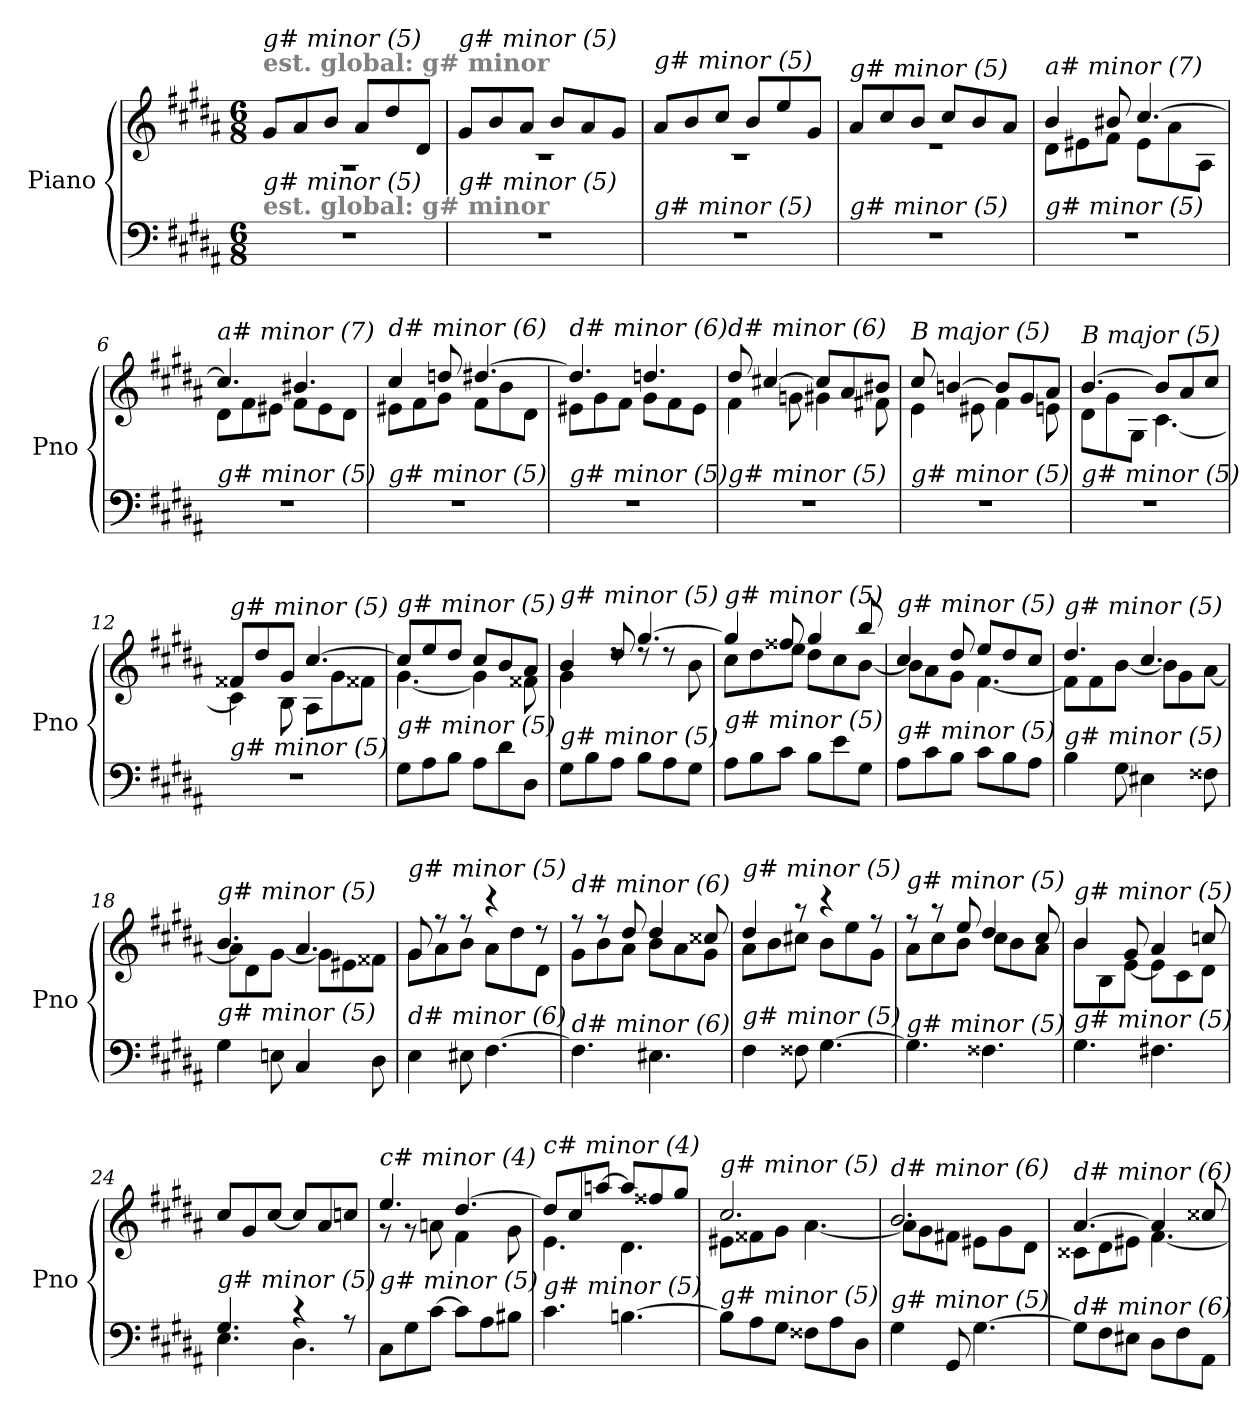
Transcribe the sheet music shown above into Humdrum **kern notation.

**kern	**kern
*part1	*part1
*staff2	*staff1
*I"Piano	*
*I'Pno	*
*clefF4	*clefG2
*k[f#c#g#d#a#]	*k[f#c#g#d#a#]
*M6/8	*M6/8
=1	=1
*	*^
!	!LO:TX:a:B:color=#808080:t=est. global&colon; g# minor	!
!	!LO:TX:i:t=g# minor (5)	!
!LO:TX:a:B:color=#808080:t=est. global&colon; g# minor	!	!
!LO:TX:i:t=g# minor (5)	!	!
2.r	8g#/L	2.r
.	8a#/	.
.	8b/J	.
.	8a#/L	.
.	8dd#/	.
.	8d#/J	.
=2	=2	=2
!	!LO:TX:i:t=g# minor (5)	!
!LO:TX:i:t=g# minor (5)	!	!
2.r	8g#/L	2.r
.	8b/	.
.	8a#/J	.
.	8b/L	.
.	8a#/	.
.	8g#/J	.
=3	=3	=3
!	!LO:TX:i:t=g# minor (5)	!
!LO:TX:i:t=g# minor (5)	!	!
2.r	8a#/L	2.r
.	8b/	.
.	8cc#/J	.
.	8b/L	.
.	8ee/	.
.	8g#/J	.
=4	=4	=4
!	!LO:TX:i:t=g# minor (5)	!
!LO:TX:i:t=g# minor (5)	!	!
2.r	8a#/L	2.r
.	8cc#/	.
.	8b/J	.
.	8cc#/L	.
.	8b/	.
.	8a#/J	.
=5	=5	=5
!	!LO:TX:i:t=a# minor (7)	!
!LO:TX:i:t=g# minor (5)	!	!
2.r	4b/	8d#\L
.	.	8e#X\
.	8b#X/	8f#\J
.	[4.cc#/	8e#\L
.	.	8a#\
.	.	8A#\J
=6	=6	=6
!	!LO:TX:i:t=a# minor (7)	!
!LO:TX:i:t=g# minor (5)	!	!
2.r	4.cc#/]	8d#\L
.	.	8f#\
.	.	8e#X\J
.	4.b#X/	8f#\L
.	.	8e#\
.	.	8d#\J
!!LO:LB:g=z	!!
=7	=7	=7
!	!LO:TX:i:t=d# minor (6)	!
!LO:TX:i:t=g# minor (5)	!	!
2.r	4cc#/	8e#X\L
.	.	8f#\
.	8ddni/	8g#\J
.	[4.dd#/	8f#\L
.	.	8b\
.	.	8d#\J
=8	=8	=8
!	!LO:TX:i:t=d# minor (6)	!
!LO:TX:i:t=g# minor (5)	!	!
2.r	4.dd#/]	8e#X\L
.	.	8g#\
.	.	8f#\J
.	4.ddni/	8g#\L
.	.	8f#\
.	.	8e#\J
=9	=9	=9
!	!LO:TX:i:t=d# minor (6)	!
!LO:TX:i:t=g# minor (5)	!	!
2.r	8dd#/	4f#\
.	[4cc#X/	.
.	.	8gni\
.	8cc#/L]	4g#\
.	8a#/	.
.	8b#X/J	8f#X\
=10	=10	=10
!	!LO:TX:i:t=B major (5)	!
!LO:TX:i:t=g# minor (5)	!	!
2.r	8cc#/	4e\
.	[4bn/	.
.	.	8e#X\
.	8b/L]	4f#\
.	8g#/	.
.	8a#/J	8en\
=11	=11	=11
!	!LO:TX:i:t=B major (5)	!
!LO:TX:i:t=g# minor (5)	!	!
2.r	[4.b/	8d#\L
.	.	8g#\
.	.	8G#\J
.	8b/L]	[4.c#\
.	8a#/	.
.	8cc#/J	.
!!LO:LB:g=z	!!
=12	=12	=12
!	!LO:TX:i:t=g# minor (5)	!
!LO:TX:i:t=g# minor (5)	!	!
2.r	8f##X/L	4c#\]
.	8dd#/	.
.	8g#/J	8B\
.	[4.cc#/	8A#\L
.	.	8g#\
.	.	8f##X\J
=13	=13	=13
!	!LO:TX:i:t=g# minor (5)	!
!LO:TX:i:t=g# minor (5)	!	!
8G#\L	8cc#/L]	[4.g#\
8A#\	8ee/	.
8B\J	8dd#/J	.
8A#\L	8cc#/L	4g#\]
8d#\	8b/	.
8D#\J	8a#/J	8f##X\
=14	=14	=14
!	!LO:TX:i:t=g# minor (5)	!
!LO:TX:i:t=g# minor (5)	!	!
8G#\L	4b/	4g#\
8B\	.	.
8A#\J	8dd#/	8rdd
8B\L	[4.gg#/	8rdd
8A#\	.	8rdd
8G#\J	.	8b\
=15	=15	=15
!	!LO:TX:i:t=g# minor (5)	!
!LO:TX:i:t=g# minor (5)	!	!
8A#\L	4gg#/]	8cc#\L
8B\	.	8dd#\
8c#\J	8ff##X/	8ee\J
8B\L	4gg#/	8dd#\L
8e\	.	8cc#\
8G#\J	8bb/	[8b\J
=16	=16	=16
!	!LO:TX:i:t=g# minor (5)	!
!LO:TX:i:t=g# minor (5)	!	!
8A#\L	4cc#/	8b\L]
8c#\	.	8a#\
8B\J	8dd#/	8g#\J
8c#\L	8ee/L	[4.f#\
8B\	8dd#/	.
8A#\J	8cc#/J	.
=17	=17	=17
!	!LO:TX:i:t=g# minor (5)	!
!LO:TX:i:t=g# minor (5)	!	!
4B\	4.dd#/	8f#\L]
.	.	8f#\
8G#\	.	[8b\J
4E#X\	4.cc#/	8b\L]
.	.	8g#\
8F##X\	.	[8a#\J
!!LO:LB:g=z	!!
=18	=18	=18
!	!LO:TX:i:t=g# minor (5)	!
!LO:TX:i:t=g# minor (5)	!	!
4G#\	4.b/	8a#\L]
.	.	8d#\
8En\	.	[8g#\J
4C#/	4.a#/	8g#\L]
.	.	8e#X\
8D#\	.	8f##X\J
=19	=19	=19
!	!LO:TX:i:t=g# minor (5)	!
!LO:TX:i:t=d# minor (6)	!	!
4E\	8g#/	8g#\L
.	8r	8a#\
8E#X\	8r	8b\J
[4.F#\	4r	8a#\L
.	.	8dd#\
.	8r	8d#\J
=20	=20	=20
!	!LO:TX:i:t=d# minor (6)	!
!LO:TX:i:t=d# minor (6)	!	!
4.F#\]	8r	8g#\L
.	8r	8b\
.	8dd#/	8a#\J
4.E#X\	4dd#/	8b\L
.	.	8a#\
.	8cc##X/	8g#\J
=21	=21	=21
!	!LO:TX:i:t=g# minor (5)	!
!LO:TX:i:t=g# minor (5)	!	!
4F#\	4dd#/	8a#\L
.	.	8b\
8F##X\	8r	8cc#X\J
[4.G#\	4r	8b\L
.	.	8ee\
.	8r	8g#\J
=22	=22	=22
!	!LO:TX:i:t=g# minor (5)	!
!LO:TX:i:t=g# minor (5)	!	!
4.G#\]	8r	8a#\L
.	8r	8cc#\
.	8ee/	8b\J
4.F##X\	4dd#/	8cc#\L
.	.	8b\
.	8cc#/	8a#\J
=23	=23	=23
!	!LO:TX:i:t=g# minor (5)	!
!LO:TX:i:t=g# minor (5)	!	!
4.G#\	4b/	8b\L
.	.	8B\
.	8g#/	[8e\J
4.F#X\	4a#/	8e\L]
.	.	8c#\
.	8ccni/	8d#\J
!!LO:LB:g=z
=24	=24	=24
*^	*	*
!	!	!LO:TX:i:t=g# minor (5)	!
!LO:TX:i:t=g# minor (5)	!	!	!
*	*	*v	*v
4.G#/	4.E\	8cc#/L
.	.	8g#/
.	.	[8cc#/J
4r	4.D#\	8cc#/L]
.	.	8a#/
8r	.	8ccni/J
*v	*v	*
=25	=25
*	*^
!	!LO:TX:i:t=c# minor (4)	!
!LO:TX:i:t=g# minor (5)	!	!
8C#\L	4.ee/	8r
8G#\	.	8r
[8c#\J	.	8an\
8c#\L]	[4.dd#/	4f#\
8A#\	.	.
8B#Xj\J	.	8g#\
=26	=26	=26
!	!LO:TX:i:t=c# minor (4)	!
!LO:TX:i:t=g# minor (5)	!	!
4.c#\	8dd#/L]	4.e\
.	8cc#/	.
.	[8aan/J	.
[4.Bn\	8aa/L]	4.d#\
.	8ff##X/	.
.	8gg#/J	.
=27	=27	=27
!	!LO:TX:i:t=g# minor (5)	!
!LO:TX:i:t=g# minor (5)	!	!
8B\L]	2.cc#/	8e#X\L
8A#\	.	8f##X\
8G#\J	.	8g#\J
8F##X\L	.	[4.a#\
8A#\	.	.
8D#\J	.	.
=28	=28	=28
!	!LO:TX:i:t=d# minor (6)	!
!LO:TX:i:t=g# minor (5)	!	!
4G#\	2.b/	8a#\L]
.	.	8g#\
8GG#/	.	8f#X\J
[4.G#\	.	8e#X\L
.	.	8g#\
.	.	8d#\J
!!LO:PB:g=z	!!
=29	=29	=29
!	!LO:TX:i:t=d# minor (6)	!
!LO:TX:i:t=d# minor (6)	!	!
8G#\L]	[4.a#/	8c##X\L
8F#\	.	8d#\
8E#X\J	.	8e#X\J
8D#\L	4a#/]	[4.f#\
8F#\	.	.
8AA#\J	8cc##X/	.
*	*v	*v
=	=
*-	*-
